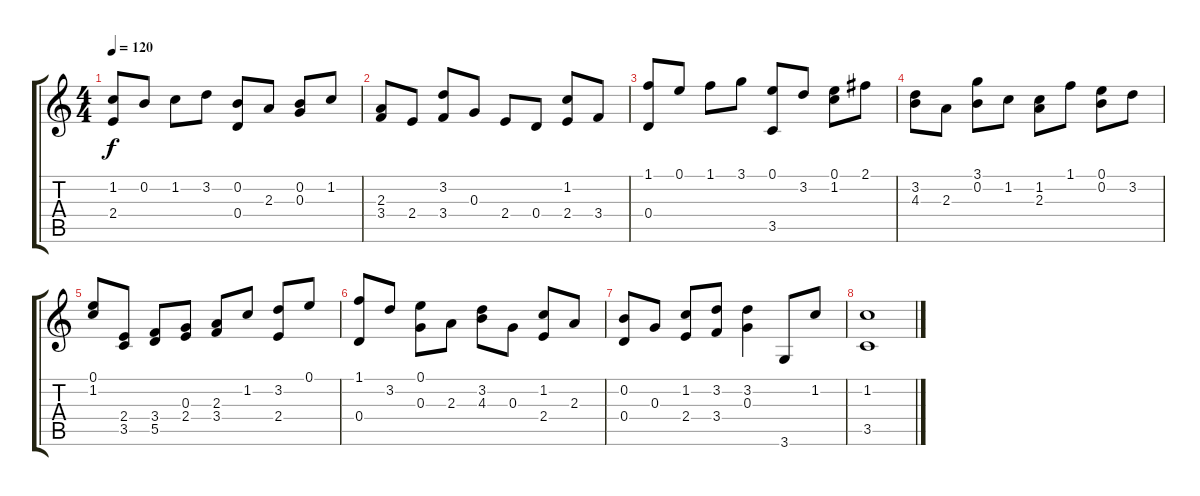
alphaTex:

\track "" {instrument acousticguitarnylon}
\staff {score tabs}
\tuning (E4 B3 G3 D3 A2 E2) {hide}
\ts (4 4)
\tempo 120
\clef g2
\ks c
(1.2 2.4).8{dy f} 0.2.8 1.2.8 3.2.8 (0.2 0.4).8 2.3.8 (0.2 0.3).8 1.2.8 |
(2.3 3.4).8 2.4.8 (3.2 3.4).8 0.3.8 2.4.8 0.4.8 (1.2 2.4).8 3.4.8 |
(1.1 0.4).8 0.1.8 1.1.8 3.1.8 (0.1 3.5).8 3.2.8 (0.1 1.2).8 2.1.8 |
(3.2 4.3).8 2.3.8 (3.1 0.2).8 1.2.8 (1.2 2.3).8 1.1.8 (0.1 0.2).8 3.2.8 |
(0.1 1.2).8 (2.4 3.5).8 (3.4 5.5).8 (0.3 2.4).8 (2.3 3.4).8 1.2.8 (3.2 2.4).8 0.1.8 |
(1.1 0.4).8 3.2.8 (0.1 0.3).8 2.3.8 (3.2 4.3).8 0.3.8 (1.2 2.4).8 2.3.8 |
(0.2 0.4).8 0.3.8 (1.2 2.4).8 (3.2 3.4).8 (3.2 0.3).4 3.6.8 1.2.8 |
(1.2 3.5).1
